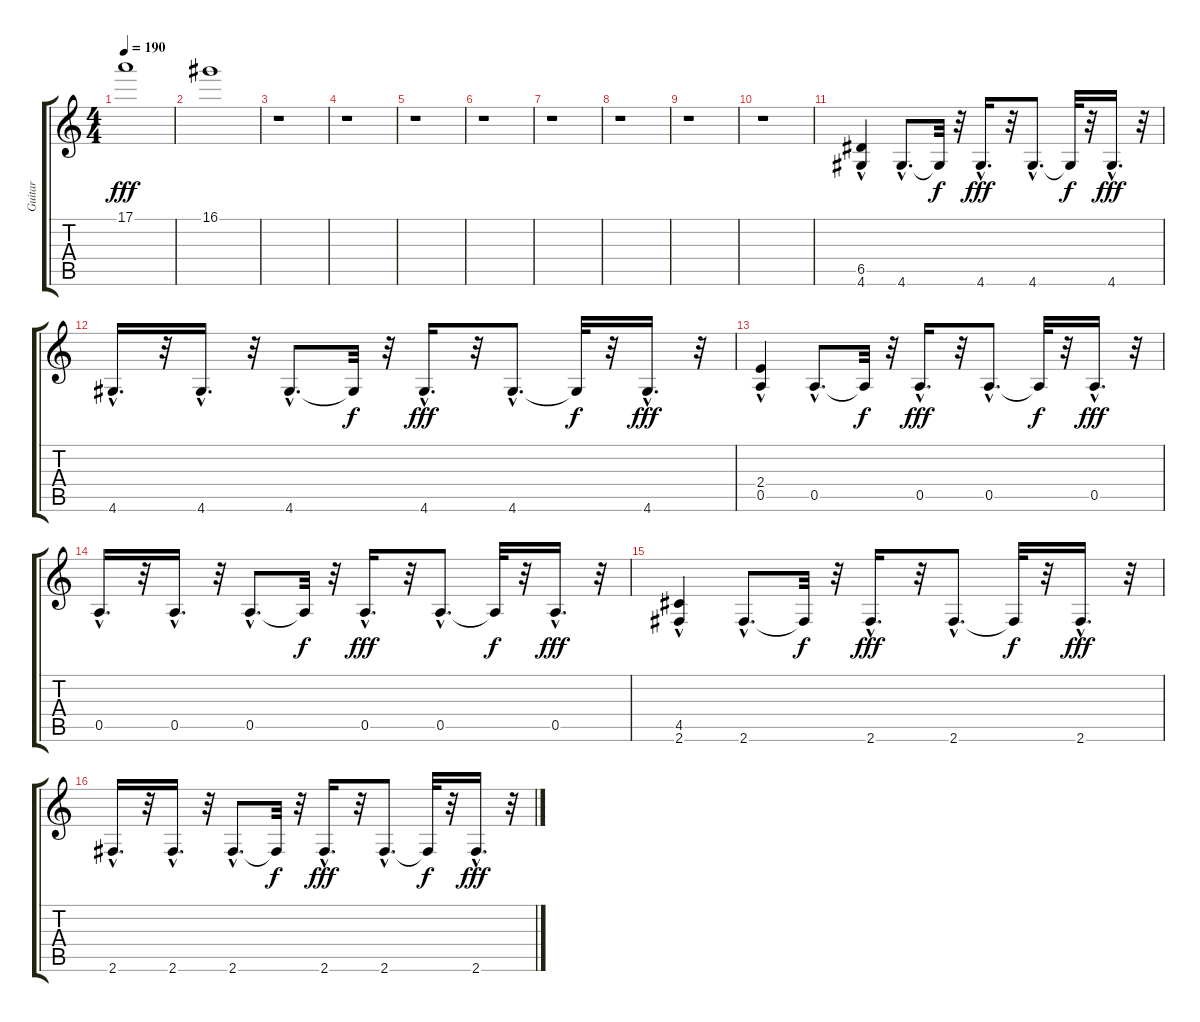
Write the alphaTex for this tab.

\track ("Guitar" "Guitar") {instrument distortionguitar}
\staff {score tabs}
\tuning (E4 B3 G3 D3 A2 E2) {hide}
\ts (4 4)
\tempo 190
\clef g2
\ks c
17.1.1{dy fff} |
16.1.1 |
r.1 |
r.1 |
r.1 |
r.1 |
r.1 |
r.1 |
r.1 |
r.1 |
(6.5 4.6{hac}).4 4.6{hac}.8{d} 4.6{t}.32{dy f} r.32 4.6{hac}.16{d dy fff} r.32 4.6{hac}.8{d} 4.6{t}.32{dy f} r.32 4.6{hac}.16{d dy fff} r.32 |
4.6{hac}.16{d} r.32 4.6{hac}.16{d} r.32 4.6{hac}.8{d} 4.6{t}.32{dy f} r.32 4.6{hac}.16{d dy fff} r.32 4.6{hac}.8{d} 4.6{t}.32{dy f} r.32 4.6{hac}.16{d dy fff} r.32 |
(2.4 0.5{hac}).4 0.5{hac}.8{d} 0.5{t}.32{dy f} r.32 0.5{hac}.16{d dy fff} r.32 0.5{hac}.8{d} 0.5{t}.32{dy f} r.32 0.5{hac}.16{d dy fff} r.32 |
0.5{hac}.16{d} r.32 0.5{hac}.16{d} r.32 0.5{hac}.8{d} 0.5{t}.32{dy f} r.32 0.5{hac}.16{d dy fff} r.32 0.5{hac}.8{d} 0.5{t}.32{dy f} r.32 0.5{hac}.16{d dy fff} r.32 |
(4.5 2.6{hac}).4 2.6{hac}.8{d} 2.6{t}.32{dy f} r.32 2.6{hac}.16{d dy fff} r.32 2.6{hac}.8{d} 2.6{t}.32{dy f} r.32 2.6{hac}.16{d dy fff} r.32 |
2.6{hac}.16{d} r.32 2.6{hac}.16{d} r.32 2.6{hac}.8{d} 2.6{t}.32{dy f} r.32 2.6{hac}.16{d dy fff} r.32 2.6{hac}.8{d} 2.6{t}.32{dy f} r.32 2.6{hac}.16{d dy fff} r.32
